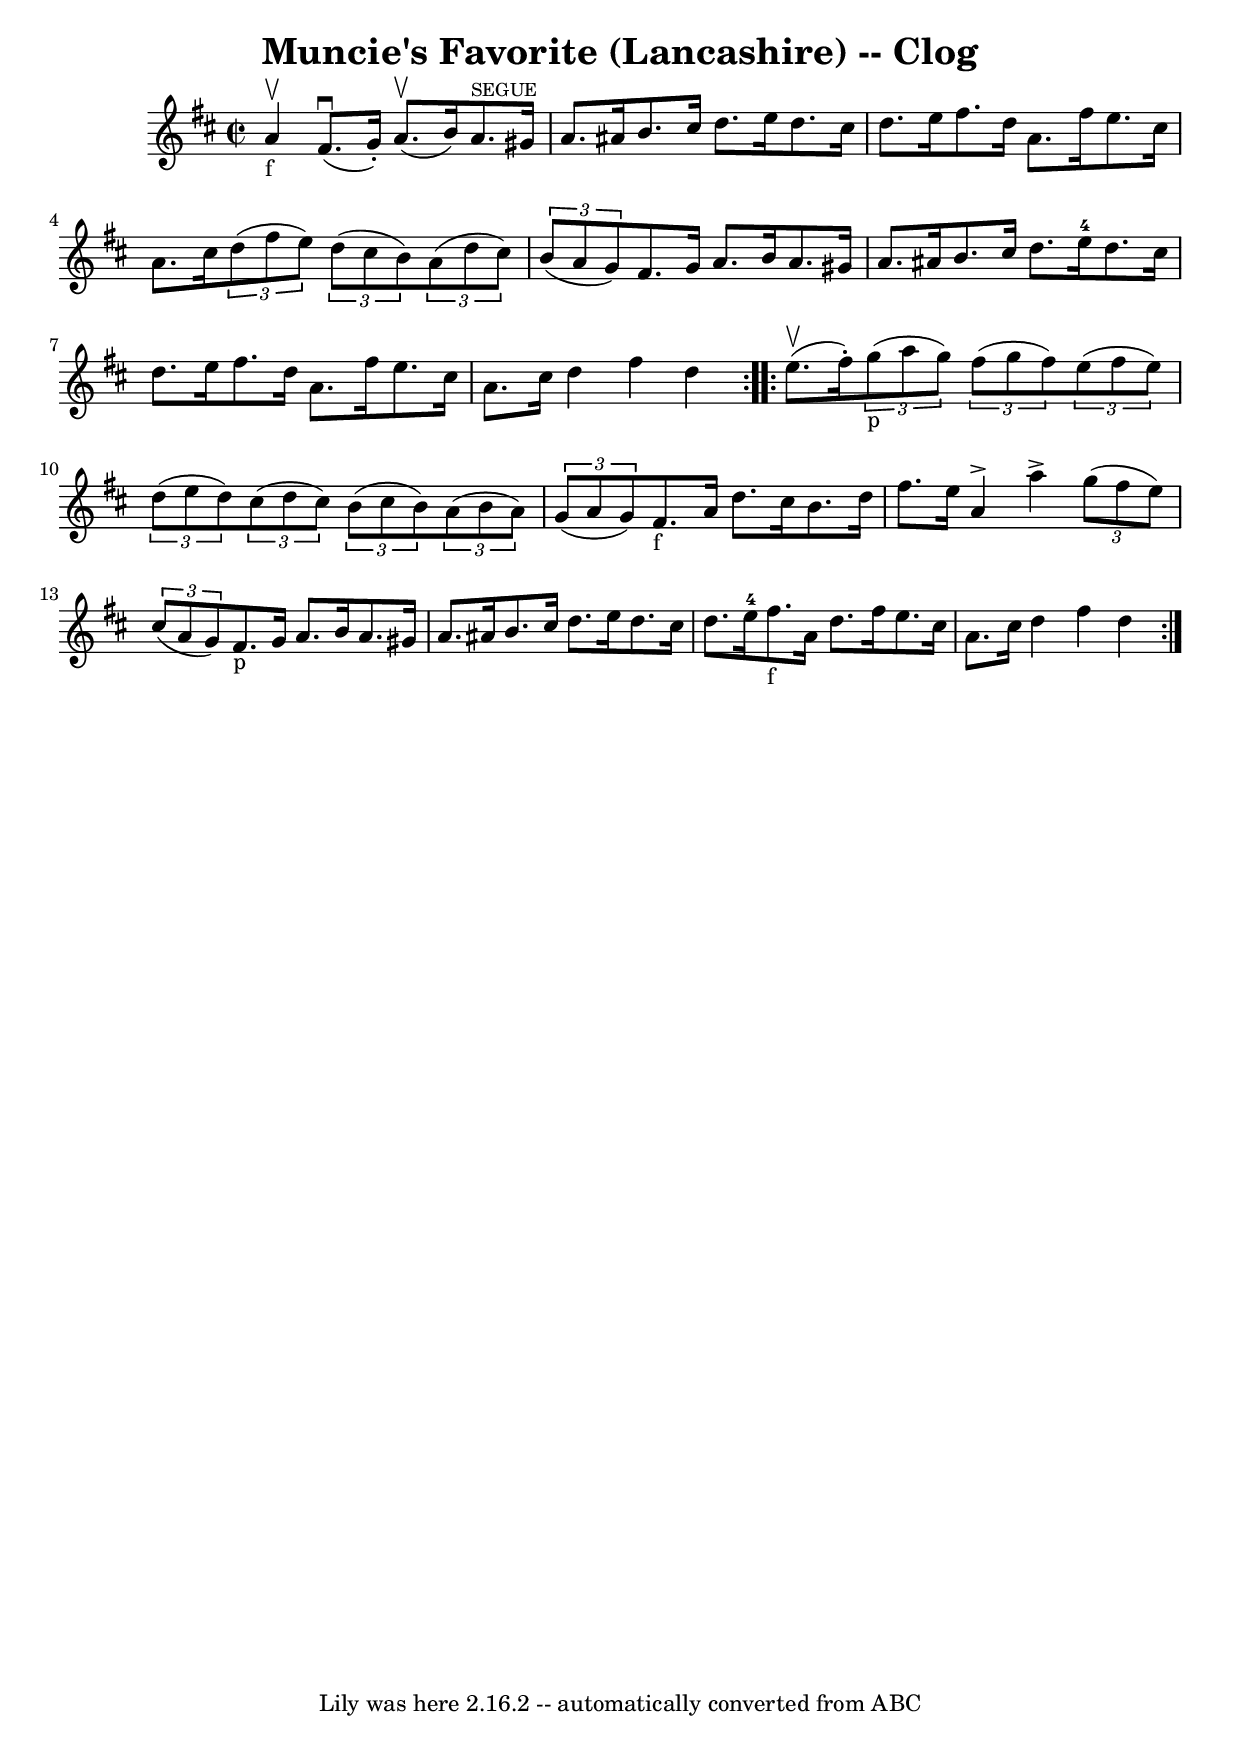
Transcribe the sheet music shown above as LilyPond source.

\version "2.16.2"
\include "Mammoth.ily"
\header {
  %% book = "Ryan's Mammoth Collection"
  crossRefNumber = "1"
  footnotes = "\\\\157 931"
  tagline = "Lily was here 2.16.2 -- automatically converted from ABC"
  title = "Muncie's Favorite (Lancashire) -- Clog"

}
voicedefault =  {



  \repeat volta 2 {

    \override Staff.TimeSignature #'style = #'C
    \time 2/2 
    \key d \major
    a'4_"f"^\upbow |
    fis'8.^\downbow(
    g'16-.) a'8.^\upbow(b'16) a'8.^\segue gis'16 a'8.    
    ais'16    |
    b'8. cis''16 d''8. e''16 d''8. cis''16    
    d''8. e''16    |
    fis''8. d''16 a'8. fis''16 e''8.    
    cis''16 a'8. cis''16    |
    \times 2/3 { d''8 (fis''8 e''8 
		 ) 
	       }   \times 2/3 { d''8 (cis''8 b'8) 
			      }   \times 2/3 { a'8 (
					       d''8 cis''8) 
					     }   \times 2/3 { b'8 (a'8 g'8) 
							    }   |
    
    fis'8. g'16 a'8. b'16 a'8. gis'16 a'8. ais'16    |
    
    b'8. cis''16 d''8. e''16-4 d''8. cis''16 d''8. e''16    
    |
    fis''8. d''16 a'8. fis''16 e''8. cis''16 a'8.    
    cis''16    |
    d''4 fis''4 d''4  
  }     
  \repeat volta 2 {
    e''8.^\upbow(fis''16-.)   |
    \times 2/3 { g''8_"p"(a''8    
		 g''8) 
	       }   \times 2/3 { fis''8 (g''8 fis''8) 
			      }   \times 2/3 {   
				e''8 (fis''8 e''8) 
			      }   \times 2/3 { d''8 (e''8 d''8) 
					     }   
    |
    \times 2/3 { cis''8 (d''8 cis''8) 
	       }   \times 2/3 {   
		 b'8 (cis''8 b'8) 
	       }   \times 2/3 { a'8 (b'8 a'8) 
			      }   
    \times 2/3 { g'8 (a'8 g'8) 
	       }   |
    fis'8._"f" a'16    
    d''8. cis''16 b'8. d''16 fis''8. e''16    |
    a'4^\accent a''4^\accent   \times 2/3 { g''8 (fis''8 e''8) 
				       }   
    \times 2/3 { cis''8 (a'8 g'8) 
	       }   |
    fis'8._"p" g'16  
    a'8. b'16 a'8. gis'16 a'8. ais'16    |
    b'8.    
    cis''16 d''8. e''16 d''8. cis''16 d''8. e''16-4   |
    
    fis''8._"f" a'16 d''8. fis''16 e''8. cis''16 a'8.    
    cis''16    |
    d''4 fis''4 d''4  
  }   

}

\score{
  <<

    \context Staff="default"
    {
      \voicedefault 
      
    }

  >>
  \layout {
    
  }
  \midi {
  }

}
